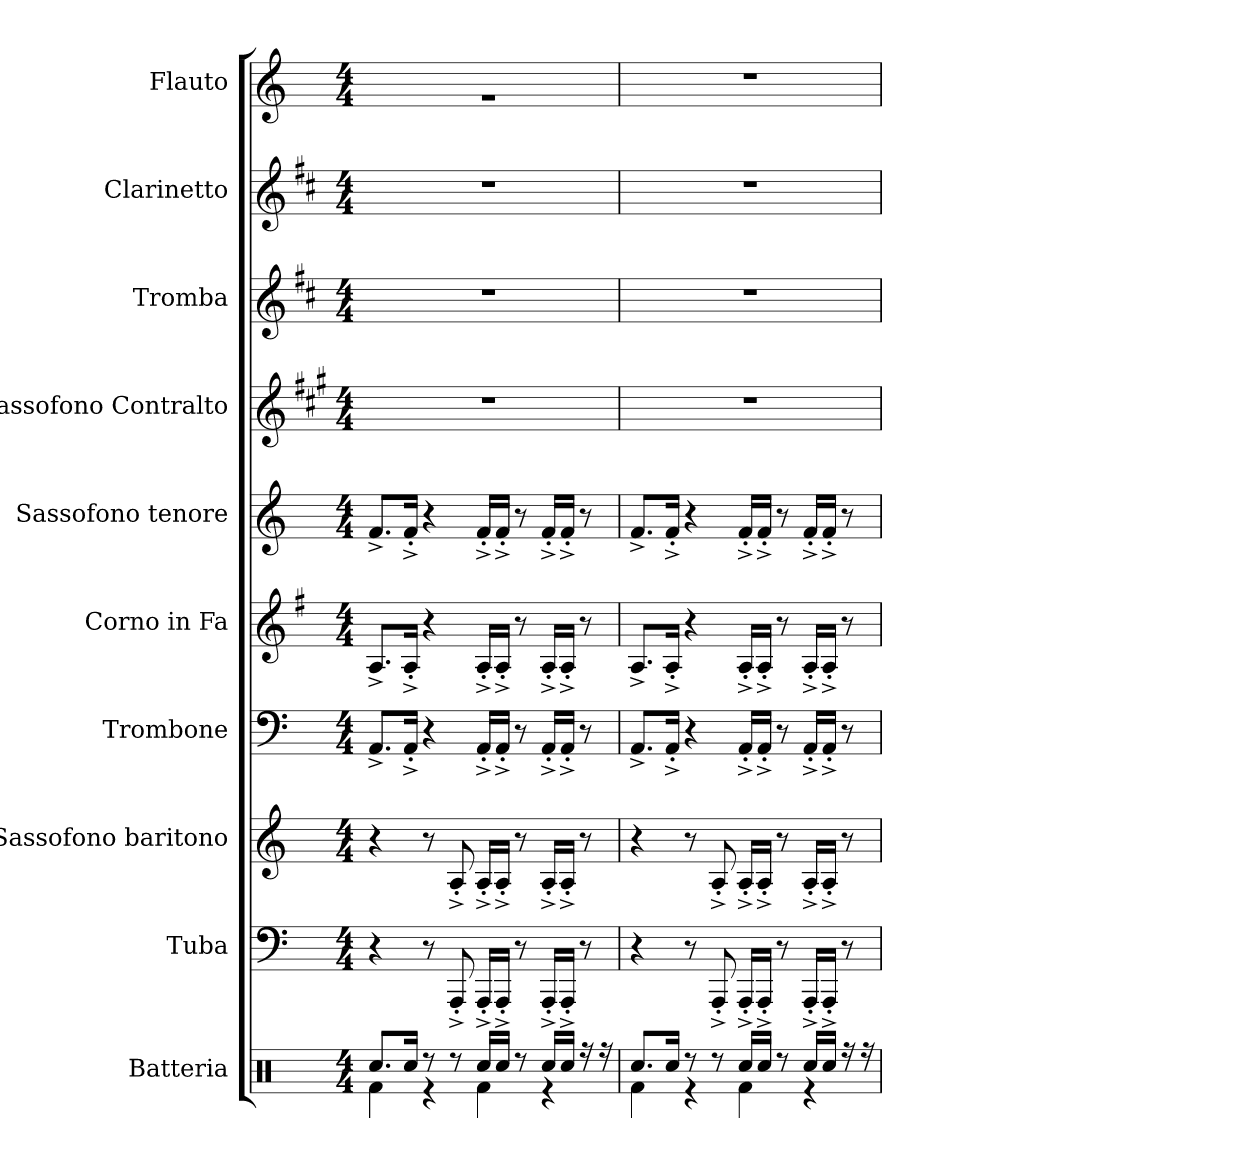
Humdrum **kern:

**kern	**kern	**kern	**kern	**kern	**kern	**kern	**kern	**kern	**kern
*part10	*part9	*part8	*part7	*part6	*part5	*part4	*part3	*part2	*part1
*staff10	*staff9	*staff8	*staff7	*staff6	*staff5	*staff4	*staff3	*staff2	*staff1
*I"Batteria	*I"Tuba	*I"Sassofono baritono	*I"Trombone	*I"Corno in Fa	*I"Sassofono tenore	*I"Sassofono Contralto	*I"Tromba	*I"Clarinetto	*I"Flauto
*I'Batt.	*I'Tba.	*	*I'Trb.	*I'Cor. Fa	*	*I'Alto	*I'Tr.	*I'Cl.	*I'Fl.
*clefX	*clefF4	*clefG2	*clefF4	*clefG2	*clefG2	*clefG2	*clefG2	*clefG2	*clefG2
*	*	*ITrd12c21	*	*ITrd4c7	*ITrd8c14	*ITrd5c9	*ITrd1c2	*ITrd1c2	*
*k[]	*k[]	*k[]	*k[]	*k[]	*k[]	*k[]	*k[]	*k[]	*k[]
*M4/4	*M4/4	*M4/4	*M4/4	*M4/4	*M4/4	*M4/4	*M4/4	*M4/4	*M4/4
=1	=1	=1	=1	=1	=1	=1	=1	=1	=1
*^	*	*	*	*	*	*	*	*	*
8.Rcc/L	4Rf\	4r	4r	8.AA^/L	8.D^/L	8.F^/L	1r	1r	1r	1rg
16Rcc/Jk	.	.	.	16AA'^/Jk	16D'^/Jk	16F'^/Jk	.	.	.	.
8r	4r	8r	8r	4r	4r	4r	.	.	.	.
8r	.	8AAA'^/	8AA'^/	.	.	.	.	.	.	.
16Rcc/LL	4Rf\	16AAA'^/LL	16AA'^/LL	16AA'^/LL	16D'^/LL	16F'^/LL	.	.	.	.
16Rcc/JJ	.	16AAA'^/JJ	16AA'^/JJ	16AA'^/JJ	16D'^/JJ	16F'^/JJ	.	.	.	.
8r	.	8r	8r	8r	8r	8r	.	.	.	.
16Rcc/LL	4r	16AAA'^/LL	16AA'^/LL	16AA'^/LL	16D'^/LL	16F'^/LL	.	.	.	.
16Rcc/JJ	.	16AAA'^/JJ	16AA'^/JJ	16AA'^/JJ	16D'^/JJ	16F'^/JJ	.	.	.	.
16r	.	8r	8r	8r	8r	8r	.	.	.	.
16r	.	.	.	.	.	.	.	.	.	.
=2	=2	=2	=2	=2	=2	=2	=2	=2	=2	=2
8.Rcc/L	4Rf\	4r	4r	8.AA^/L	8.D^/L	8.F^/L	1r	1r	1r	1r
16Rcc/Jk	.	.	.	16AA'^/Jk	16D'^/Jk	16F'^/Jk	.	.	.	.
8r	4r	8r	8r	4r	4r	4r	.	.	.	.
8r	.	8AAA'^/	8AA'^/	.	.	.	.	.	.	.
16Rcc/LL	4Rf\	16AAA'^/LL	16AA'^/LL	16AA'^/LL	16D'^/LL	16F'^/LL	.	.	.	.
16Rcc/JJ	.	16AAA'^/JJ	16AA'^/JJ	16AA'^/JJ	16D'^/JJ	16F'^/JJ	.	.	.	.
8r	.	8r	8r	8r	8r	8r	.	.	.	.
16Rcc/LL	4r	16AAA'^/LL	16AA'^/LL	16AA'^/LL	16D'^/LL	16F'^/LL	.	.	.	.
16Rcc/JJ	.	16AAA'^/JJ	16AA'^/JJ	16AA'^/JJ	16D'^/JJ	16F'^/JJ	.	.	.	.
16r	.	8r	8r	8r	8r	8r	.	.	.	.
16r	.	.	.	.	.	.	.	.	.	.
*v	*v	*	*	*	*	*	*	*	*	*
=	=	=	=	=	=	=	=	=	=
*-	*-	*-	*-	*-	*-	*-	*-	*-	*-
